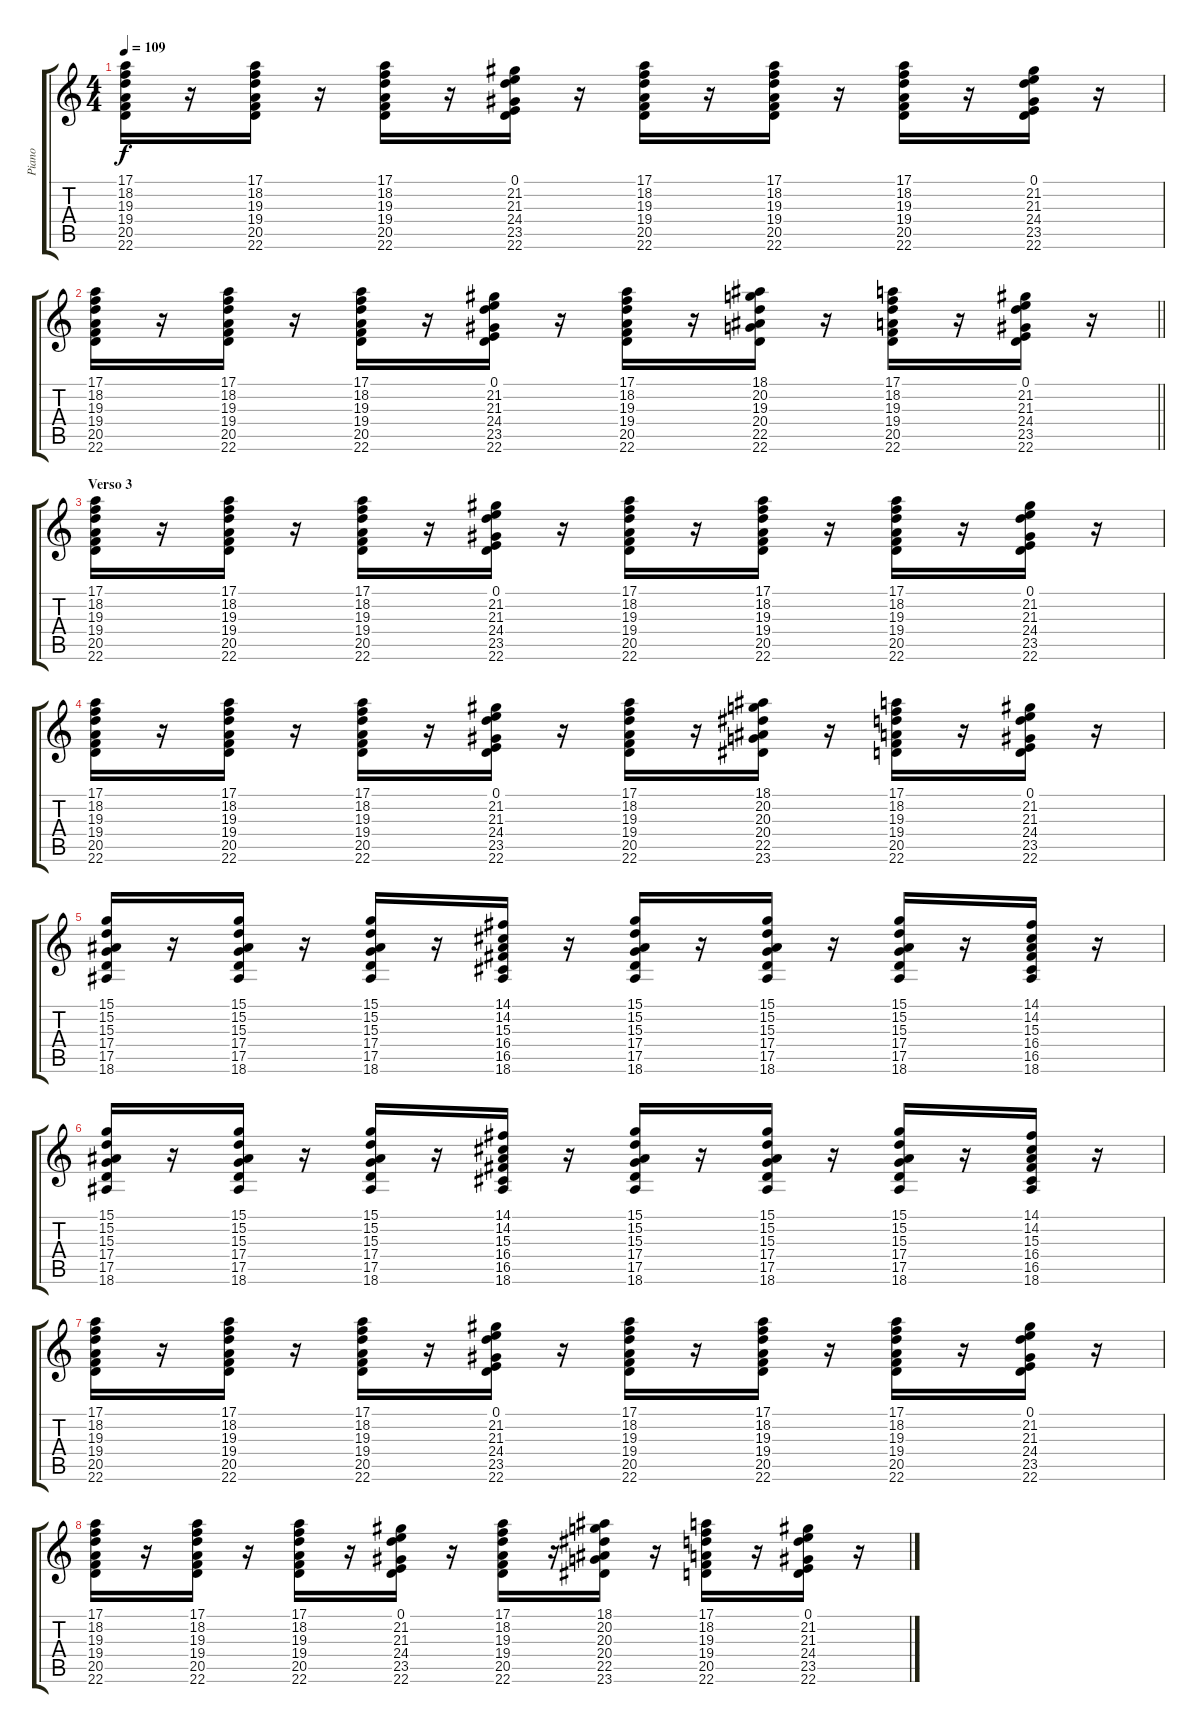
\track ("Piano" "Piano") {instrument acousticgrandpiano}
\staff {score tabs}
\tuning (E4 B3 G3 D3 A2 E2) {hide}
\ts (4 4)
\tempo 109
\clef g2
\ks c
(17.1 18.2 19.3 19.4 20.5 22.6).16{dy f balance 8} r.16 (17.1 18.2 19.3 19.4 20.5 22.6).16{balance 8} r.16 (17.1 18.2 19.3 19.4 20.5 22.6).16{balance 8} r.16 (0.1 21.2 21.3 24.4 23.5 22.6).16{balance 8} r.16 (17.1 18.2 19.3 19.4 20.5 22.6).16{balance 8} r.16 (17.1 18.2 19.3 19.4 20.5 22.6).16{balance 8} r.16 (17.1 18.2 19.3 19.4 20.5 22.6).16{balance 8} r.16 (0.1 21.2 21.3 24.4 23.5 22.6).16{balance 8} r.16 |
\barLineRight lightlight
(17.1 18.2 19.3 19.4 20.5 22.6).16{balance 8} r.16 (17.1 18.2 19.3 19.4 20.5 22.6).16{balance 8} r.16 (17.1 18.2 19.3 19.4 20.5 22.6).16{balance 8} r.16 (0.1 21.2 21.3 24.4 23.5 22.6).16{balance 8} r.16 (17.1 18.2 19.3 19.4 20.5 22.6).16{balance 8} r.16 (18.1 20.2 19.3 20.4 22.5 22.6).16{balance 8} r.16 (17.1 18.2 19.3 19.4 20.5 22.6).16{balance 8} r.16 (0.1 21.2 21.3 24.4 23.5 22.6).16{balance 8} r.16 |
\section ("" "Verso 3")
(17.1 18.2 19.3 19.4 20.5 22.6).16{balance 8} r.16 (17.1 18.2 19.3 19.4 20.5 22.6).16{balance 8} r.16 (17.1 18.2 19.3 19.4 20.5 22.6).16{balance 8} r.16 (0.1 21.2 21.3 24.4 23.5 22.6).16{balance 8} r.16 (17.1 18.2 19.3 19.4 20.5 22.6).16{balance 8} r.16 (17.1 18.2 19.3 19.4 20.5 22.6).16{balance 8} r.16 (17.1 18.2 19.3 19.4 20.5 22.6).16{balance 8} r.16 (0.1 21.2 21.3 24.4 23.5 22.6).16{balance 8} r.16 |
(17.1 18.2 19.3 19.4 20.5 22.6).16{balance 8} r.16 (17.1 18.2 19.3 19.4 20.5 22.6).16{balance 8} r.16 (17.1 18.2 19.3 19.4 20.5 22.6).16{balance 8} r.16 (0.1 21.2 21.3 24.4 23.5 22.6).16{balance 8} r.16 (17.1 18.2 19.3 19.4 20.5 22.6).16{balance 8} r.16 (18.1 20.2 20.3 20.4 22.5 23.6).16{balance 8} r.16 (17.1 18.2 19.3 19.4 20.5 22.6).16{balance 8} r.16 (0.1 21.2 21.3 24.4 23.5 22.6).16{balance 8} r.16 |
(15.1 15.2 15.3 17.4 17.5 18.6).16 r.16 (15.1 15.2 15.3 17.4 17.5 18.6).16 r.16 (15.1 15.2 15.3 17.4 17.5 18.6).16{balance 8} r.16 (14.1 14.2 15.3 16.4 16.5 18.6).16 r.16 (15.1 15.2 15.3 17.4 17.5 18.6).16 r.16 (15.1 15.2 15.3 17.4 17.5 18.6).16 r.16 (15.1 15.2 15.3 17.4 17.5 18.6).16{balance 8} r.16 (14.1 14.2 15.3 16.4 16.5 18.6).16 r.16 |
(15.1 15.2 15.3 17.4 17.5 18.6).16 r.16 (15.1 15.2 15.3 17.4 17.5 18.6).16 r.16 (15.1 15.2 15.3 17.4 17.5 18.6).16{balance 8} r.16 (14.1 14.2 15.3 16.4 16.5 18.6).16 r.16 (15.1 15.2 15.3 17.4 17.5 18.6).16 r.16 (15.1 15.2 15.3 17.4 17.5 18.6).16 r.16 (15.1 15.2 15.3 17.4 17.5 18.6).16{balance 8} r.16 (14.1 14.2 15.3 16.4 16.5 18.6).16 r.16 |
(17.1 18.2 19.3 19.4 20.5 22.6).16{balance 8} r.16 (17.1 18.2 19.3 19.4 20.5 22.6).16{balance 8} r.16 (17.1 18.2 19.3 19.4 20.5 22.6).16{balance 8} r.16 (0.1 21.2 21.3 24.4 23.5 22.6).16{balance 8} r.16 (17.1 18.2 19.3 19.4 20.5 22.6).16{balance 8} r.16 (17.1 18.2 19.3 19.4 20.5 22.6).16{balance 8} r.16 (17.1 18.2 19.3 19.4 20.5 22.6).16{balance 8} r.16 (0.1 21.2 21.3 24.4 23.5 22.6).16{balance 8} r.16 |
(17.1 18.2 19.3 19.4 20.5 22.6).16{balance 8} r.16 (17.1 18.2 19.3 19.4 20.5 22.6).16{balance 8} r.16 (17.1 18.2 19.3 19.4 20.5 22.6).16{balance 8} r.16 (0.1 21.2 21.3 24.4 23.5 22.6).16{balance 8} r.16 (17.1 18.2 19.3 19.4 20.5 22.6).16{balance 8} r.16 (18.1 20.2 20.3 20.4 22.5 23.6).16{balance 8} r.16 (17.1 18.2 19.3 19.4 20.5 22.6).16{balance 8} r.16 (0.1 21.2 21.3 24.4 23.5 22.6).16{balance 8} r.16
